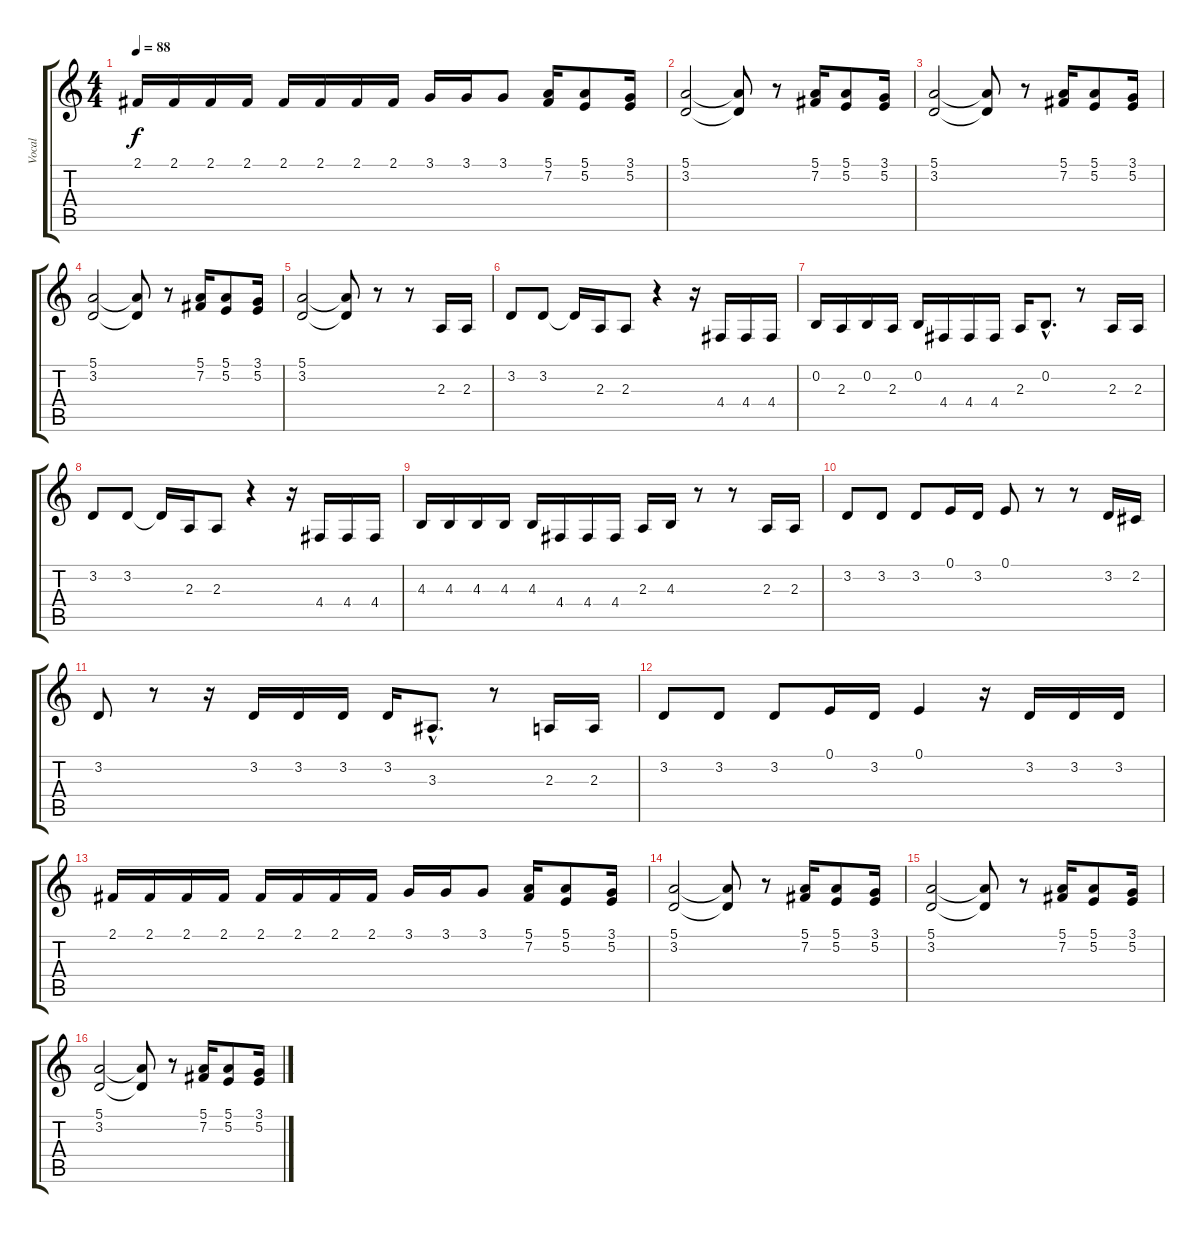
\track ("Vocal" "Vocal") {instrument englishhorn}
\staff {score tabs}
\tuning (E4 B3 G3 D3 A2 E2) {hide}
\ts (4 4)
\tempo 88
\clef g2
\ks c
2.1.16{dy f} 2.1.16 2.1.16 2.1.16 2.1.16 2.1.16 2.1.16 2.1.16 3.1.16 3.1.16 3.1.8 (5.1 7.2).16 (5.1 5.2).8 (3.1 5.2).16 |
(5.1 3.2).2 (5.1{t} 3.2{t}).8 r.8 (5.1 7.2).16 (5.1 5.2).8 (3.1 5.2).16 |
(5.1 3.2).2 (5.1{t} 3.2{t}).8 r.8 (5.1 7.2).16 (5.1 5.2).8 (3.1 5.2).16 |
(5.1 3.2).2 (5.1{t} 3.2{t}).8 r.8 (5.1 7.2).16 (5.1 5.2).8 (3.1 5.2).16 |
(5.1 3.2).2 (5.1{t} 3.2{t}).8 r.8 r.8 2.3.16 2.3.16 |
3.2.8 3.2.8 3.2{t}.16 2.3.16 2.3.8 r.4 r.16 4.4.16 4.4.16 4.4.16 |
0.2.16 2.3.16 0.2.16 2.3.16 0.2.16 4.4.16 4.4.16 4.4.16 2.3.16 0.2{hac}.8{d} r.8 2.3.16 2.3.16 |
3.2.8 3.2.8 3.2{t}.16 2.3.16 2.3.8 r.4 r.16 4.4.16 4.4.16 4.4.16 |
4.3.16 4.3.16 4.3.16 4.3.16 4.3.16 4.4.16 4.4.16 4.4.16 2.3.16 4.3.16 r.8 r.8 2.3.16 2.3.16 |
3.2.8 3.2.8 3.2.8 0.1.16 3.2.16 0.1.8 r.8 r.8 3.2.16 2.2.16 |
3.2.8 r.8 r.16 3.2.16 3.2.16 3.2.16 3.2.16 3.3{hac}.8{d} r.8 2.3.16 2.3.16 |
3.2.8 3.2.8 3.2.8 0.1.16 3.2.16 0.1.4 r.16 3.2.16 3.2.16 3.2.16 |
2.1.16 2.1.16 2.1.16 2.1.16 2.1.16 2.1.16 2.1.16 2.1.16 3.1.16 3.1.16 3.1.8 (5.1 7.2).16 (5.1 5.2).8 (3.1 5.2).16 |
(5.1 3.2).2 (5.1{t} 3.2{t}).8 r.8 (5.1 7.2).16 (5.1 5.2).8 (3.1 5.2).16 |
(5.1 3.2).2 (5.1{t} 3.2{t}).8 r.8 (5.1 7.2).16 (5.1 5.2).8 (3.1 5.2).16 |
(5.1 3.2).2 (5.1{t} 3.2{t}).8 r.8 (5.1 7.2).16 (5.1 5.2).8 (3.1 5.2).16
